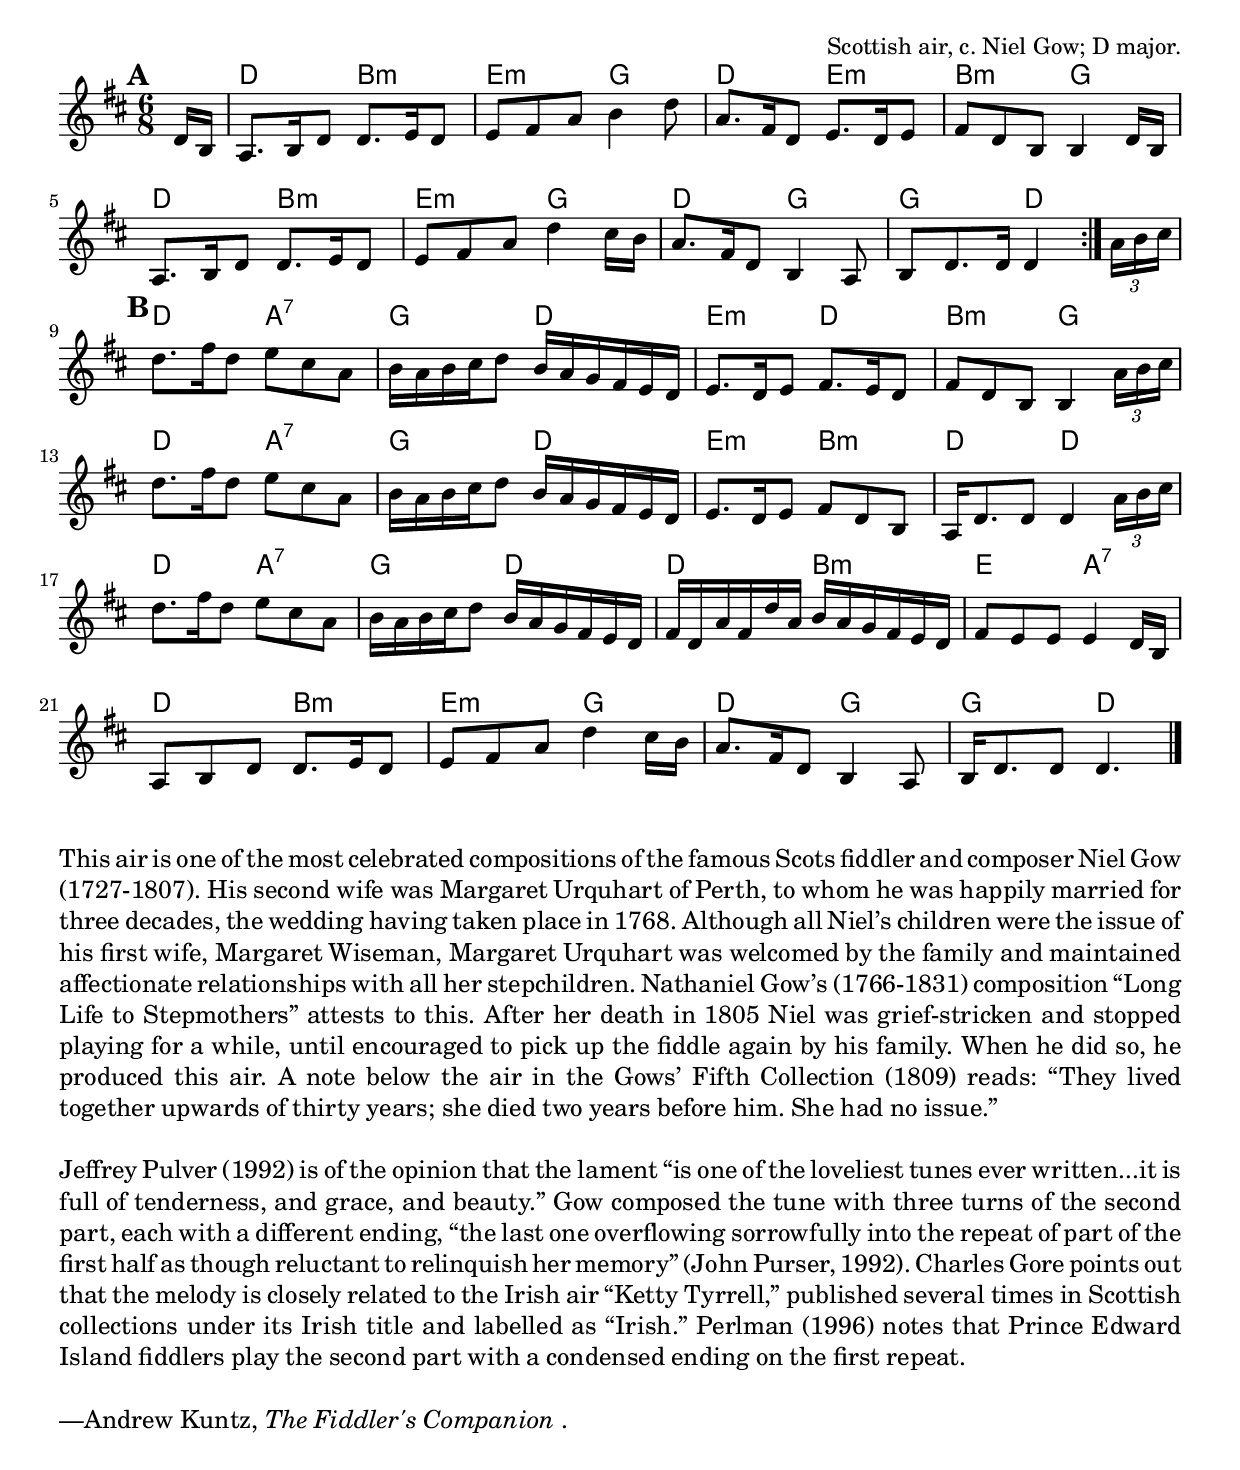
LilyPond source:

\version "2.18.2"
\include "util.ly"

\tocItem \markup "Niel Gow's Lament For The Death Of His Second Wife"

\score {
  <<
    \relative d' {
      \time 6/8
      \key d \major

      \repeat volta 2 {
        \mark \default
        \partial 8 d16 b |
        a8. b16 d8 d8. e16 d8 |
        e8 fis a b4 d8 |
        a8. fis16 d8 e8. d16 e8 |
        fis8 d b b4 d16 b16 |

        a8. b16 d8 d8. e16 d8 |
        e8 fis a d4 cis16 b |
        a8. fis16 d8 b4 a8 |
        b8 d8. d16 d4
      }

      \tuplet 3/2 { a'16 b cis } |

      \mark \default
      d8. fis16 d8 e cis a |
      b16 a b cis d8 b16 a g fis e d |
      e8. d16 e8 fis8. e16 d8 |
      fis8 d b b4 \tuplet 3/2 { a'16 b cis } |

      d8. fis16 d8 e cis a |
      b16 a b cis d8 b16 a g fis e d |
      e8. d16 e8 fis8 d b |
      a16 d8. d8 d4 \tuplet 3/2 { a'16 b cis } |

      d8. fis16 d8 e cis a |
      b16 a b cis d8 b16 a g fis e d |
      fis16 d a' fis d' a b a g fis e d |
      fis8 e e e4 d16 b |

      a8 b d d8. e16 d8 |
      e8 fis a d4 cis16 b |
      a8. fis16 d8 b4 a8 |
      b16 d8. d8 d4. |
    }

    \chords {
      \time 6/8

      \repeat volta 2 {
        \partial 8 s8 |
        d4. b4.:m | e4.:m g4. | d4. e4.:m | b4.:m g4. |
        d4. b4.:m | e4.:m g4. | d4. g4. | g4. d4
      }

      s8 |
      d4. a4.:7 | g4. d4. | e4.:m d4. | b4.:m g4. |
      d4. a4.:7 | g4. d4. | e4.:m b4.:m | d4. d4. |
      d4. a4.:7 | g4. d4. | d4. b4.:m | e4. a4.:7 |
      d4. b4.:m | e4.:m g4. | d4. g4. | g4. d4. | \bar "|."
    }
  >>

  \header {
    title = "Niel Gow's Lament For The Death Of His Second Wife"
    opus = "Scottish air, c. Niel Gow; D major."
  }
  \layout{indent=0}
}

\markuplist {
  \paragraph {
    This air is one of the most celebrated compositions of the famous
    Scots fiddler and composer Niel Gow (1727-1807). His second wife
    was Margaret Urquhart of Perth, to whom he was happily married for
    three decades, the wedding having taken place in 1768. Although all
    Niel’s children were the issue of his first wife, Margaret Wiseman,
    Margaret Urquhart was welcomed by the family and maintained
    affectionate relationships with all her stepchildren. Nathaniel Gow’s
    (1766-1831) composition “Long Life to Stepmothers” attests to this.
    After her death in 1805 Niel was grief-stricken and stopped playing
    for a while, until encouraged to pick up the fiddle again by his family.
    When he did so, he produced this air. A note below the air in the Gows’
    Fifth Collection (1809) reads: “They lived together upwards of thirty
    years; she died two years before him. She had no issue.”
  }
  \paragraph {
    Jeffrey Pulver (1992) is of the opinion that the lament “is one of the
    loveliest tunes ever written...it is full of tenderness, and grace, and
    beauty.” Gow composed the tune with three turns of the second part,
    each with a different ending, “the last one overflowing sorrowfully
    into the repeat of part of the first half as though reluctant to
    relinquish her memory” (John Purser, 1992). Charles Gore points out that
    the melody is closely related to the Irish air “Ketty Tyrrell,” published
    several times in Scottish collections under its Irish title and labelled
    as “Irish.” Perlman (1996) notes that Prince Edward Island fiddlers play
    the second part with a condensed ending on the first repeat.
  }
  \paragraph {
    —Andrew Kuntz, \italic{The Fiddler's Companion}.
  }
}